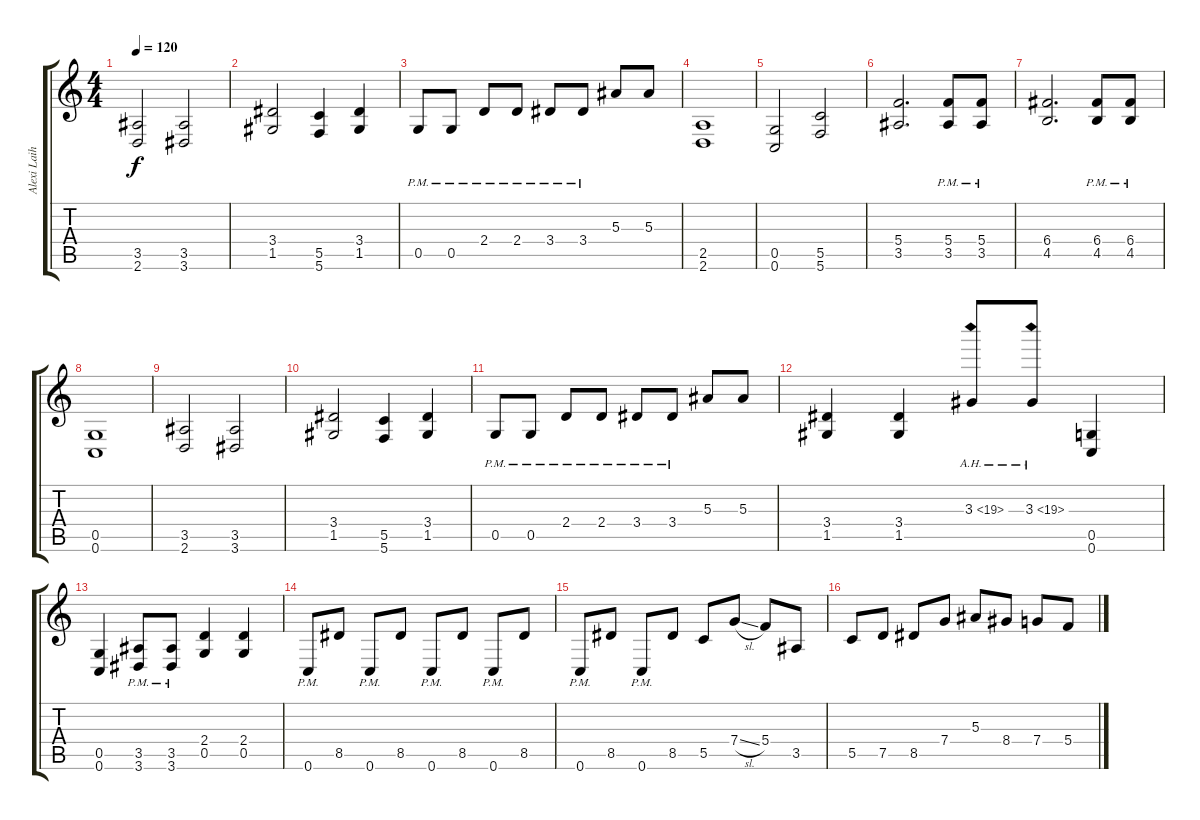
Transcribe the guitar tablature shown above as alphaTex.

\track ("Alexi Laiho - Rhythm Guitar" "Alexi Laih") {instrument distortionguitar}
\staff {score tabs}
\tuning (D4 A3 F3 C3 G2 C2) {hide}
\ts (4 4)
\tempo 120
\clef g2
\ks c
(3.5 2.6).2{dy f} (3.5 3.6).2 |
(3.4 1.5).2 (5.5 5.6).4 (3.4 1.5).4 |
0.5{pm}.8 0.5{pm}.8 2.4{pm}.8 2.4{pm}.8 3.4{pm}.8 3.4{pm}.8 5.3.8 5.3.8 |
(2.5 2.6).1 |
(0.5 0.6).2 (5.5 5.6).2 |
(5.4 3.5).2{d} (5.4{pm} 3.5{pm}).8 (5.4{pm} 3.5{pm}).8 |
(6.4 4.5).2{d} (6.4{pm} 4.5{pm}).8 (6.4{pm} 4.5{pm}).8 |
(0.5 0.6).1 |
(3.5 2.6).2 (3.5 3.6).2 |
(3.4 1.5).2 (5.5 5.6).4 (3.4 1.5).4 |
0.5{pm}.8 0.5{pm}.8 2.4{pm}.8 2.4{pm}.8 3.4{pm}.8 3.4{pm}.8 5.3.8 5.3.8 |
(3.4 1.5).4 (3.4 1.5).4 3.3{ah 16}.8 3.3{ah 16}.8 (0.5 0.6).4 |
(0.5 0.6).4 (3.5{pm} 3.6{pm}).8 (3.5{pm} 3.6{pm}).8 (2.4 0.5).4 (2.4 0.5).4 |
0.6{pm}.8 8.5.8 0.6{pm}.8 8.5.8 0.6{pm}.8 8.5.8 0.6{pm}.8 8.5.8 |
0.6{pm}.8 8.5.8 0.6{pm}.8 8.5.8 5.5.8 7.4{sl}.8 5.4.8 3.5.8 |
5.5.8 7.5.8 8.5.8 7.4.8 5.3.8 8.4.8 7.4.8 5.4.8
